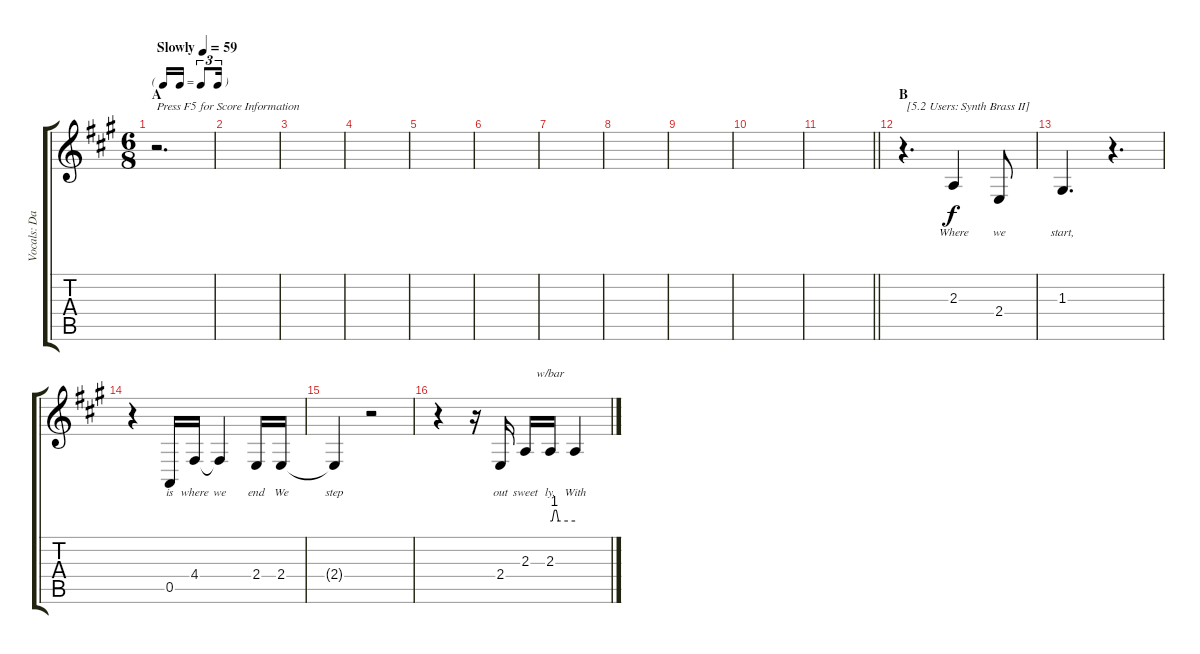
\track ("Vocals: David Gilmour" "Vocals: Da") {instrument synthbrass2}
\staff {score tabs}
\tuning (E4 B3 G3 D3 A2 E2) {hide}
\ts (6 8)
\tf triplet16th
\section ("" "A")
\tempo (59 "Slowly")
\clef g2
\ks a
r.2{d txt "Press F5 for Score Information" dy f instrument synthbrass2} |
|
|
|
|
|
|
|
|
|
\barLineRight lightlight
|
\section ("" "B")
r.4{d txt " [5.2 Users: Synth Brass II]"} 2.3.4{lyrics (0 "Where") lyrics (1 "") lyrics (2 "") lyrics (3 "") lyrics (4 "")} 2.4.8{lyrics (0 "we") lyrics (1 "") lyrics (2 "") lyrics (3 "") lyrics (4 "")} |
1.3.4{d lyrics (0 "start,") lyrics (1 "") lyrics (2 "") lyrics (3 "") lyrics (4 "")} r.4{d} |
r.4 0.5.16{lyrics (0 "is") lyrics (1 "") lyrics (2 "") lyrics (3 "") lyrics (4 "")} 4.4.16{lyrics (0 "where") lyrics (1 "") lyrics (2 "") lyrics (3 "") lyrics (4 "")} 4.4{t}.4{lyrics (0 "we") lyrics (1 "") lyrics (2 "") lyrics (3 "") lyrics (4 "")} 2.4.16{lyrics (0 "end") lyrics (1 "") lyrics (2 "") lyrics (3 "") lyrics (4 "")} 2.4.16{lyrics (0 "We") lyrics (1 "") lyrics (2 "") lyrics (3 "") lyrics (4 "")} |
2.4{t}.4{lyrics (0 "step") lyrics (1 "") lyrics (2 "") lyrics (3 "") lyrics (4 "")} r.2 |
r.4 r.16 2.4.16{lyrics (0 "out") lyrics (1 "") lyrics (2 "") lyrics (3 "") lyrics (4 "")} 2.3.16{lyrics (0 "sweet") lyrics (1 "") lyrics (2 "") lyrics (3 "") lyrics (4 "")} 2.3.16{tbe (custom default 0 0 5 0 10 4 15 4 20 0 60 0) lyrics (0 "ly.") lyrics (1 "") lyrics (2 "") lyrics (3 "") lyrics (4 "")} 2.3{t}.4{lyrics (0 "With") lyrics (1 "") lyrics (2 "") lyrics (3 "") lyrics (4 "")}
